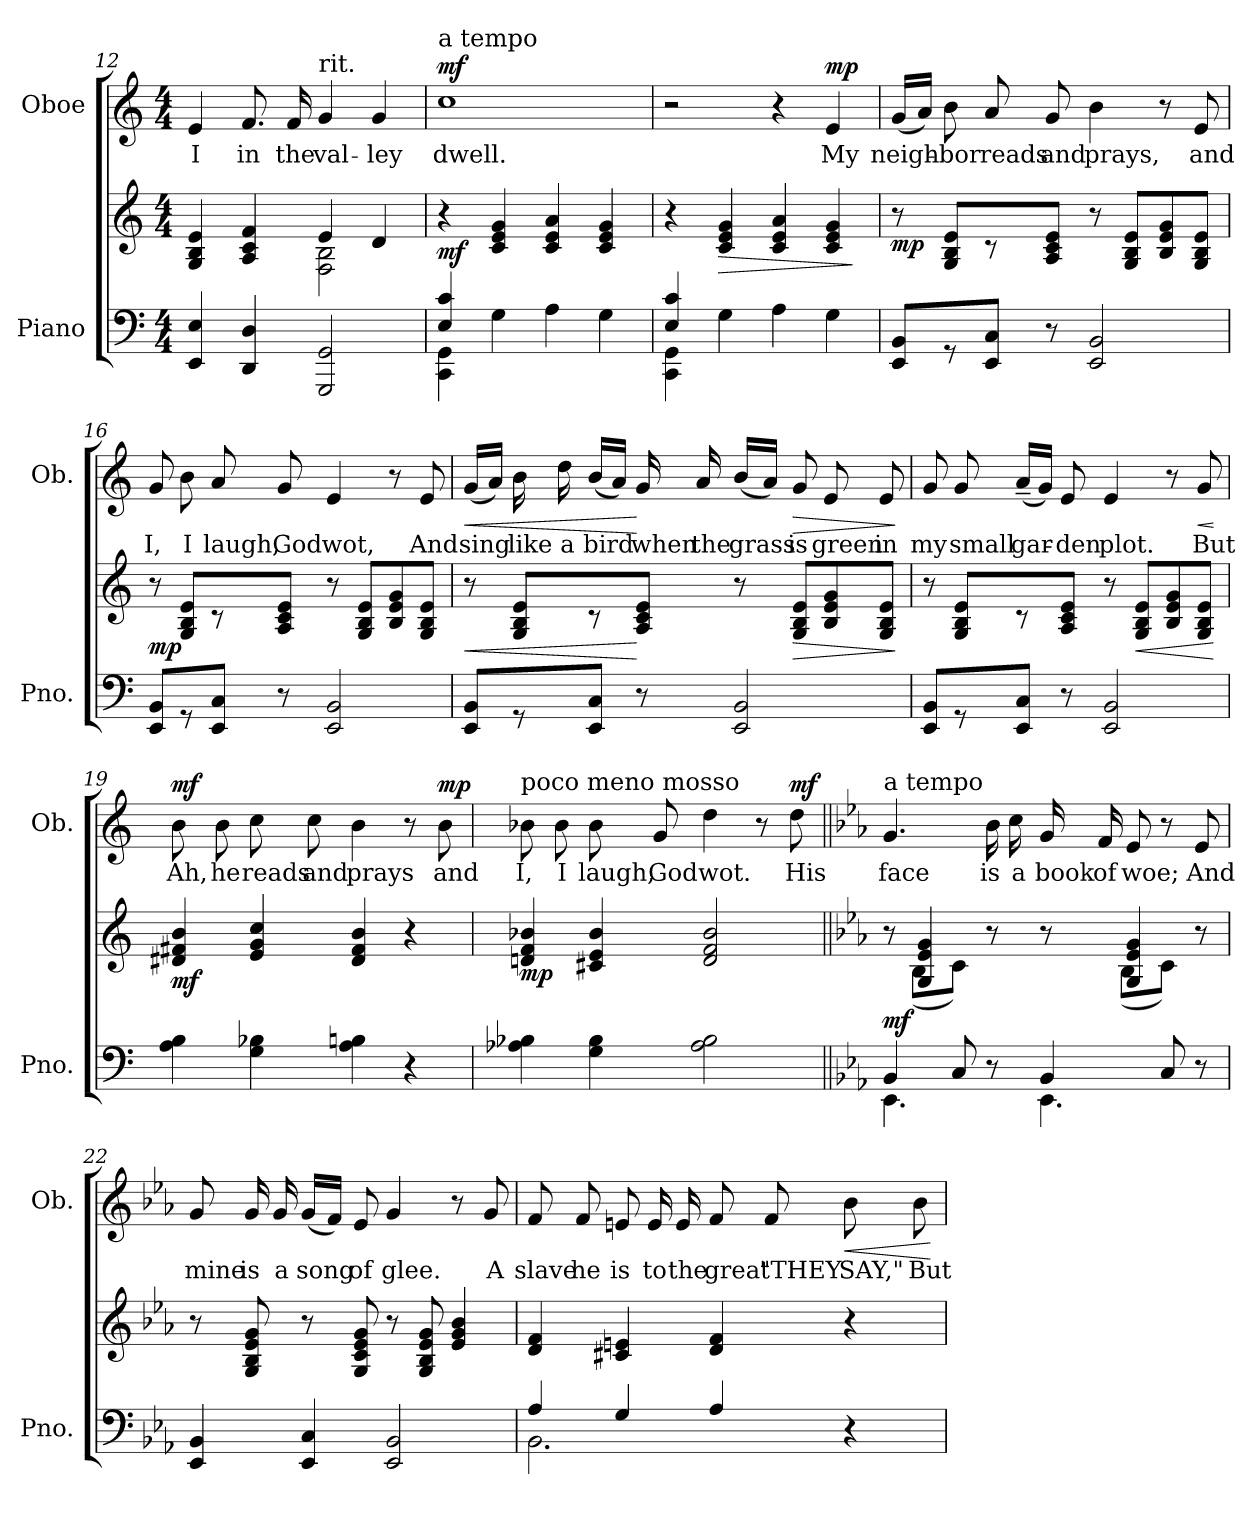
**kern	**kern	**dynam	**kern	**text	**dynam
*part2	*part2	*part2	*part1	*part1	*part1
*staff3	*staff2	*staff2/3	*staff1	*staff1	*staff1
*I"Piano	*	*	*I"Oboe	*	*
*I'Pno.	*	*	*I'Ob.	*	*
*clefF4	*clefG2	*	*clefG2	*	*
*k[]	*k[]	*	*k[]	*	*
*M4/4	*M4/4	*	*M4/4	*	*
=12	=12	=12	=12	=12	=12
*	*^	*	*	*	*
!	!	!	!	!	!LO:LY:b	!
4EE/ 4E/	4G/ 4B/ 4e/	2ryy	.	4e/	I	.
!	!	!	!	!	!LO:LY:b	!
4DD/ 4D/	4A/ 4c/ 4f/	.	.	8.f/	in	.
!	!	!	!	!	!LO:LY:b	!
.	.	.	.	16f/	the	.
!	!	!	!	!LO:TX:a:t=rit.	!	!
!	!	!	!	!	!LO:LY:b	!
2GGG/ 2GG/	4e/	2F\ 2B\	.	4g/	val-	.
!	!	!	!	!	!LO:LY:b	!
.	4d/	.	.	4g/	-ley	.
*	*v	*v	*	*	*	*
=13	=13	=13	=13	=13	=13
*^	*	*	*	*	*
!	!	!	!	!LO:TX:a:t=a tempo	!	!
!	!	!	!LO:DY:b	!	!LO:LY:b	!LO:DY:a
4E/ 4c/	4CC\ 4GG\	4r	mf	1cc	dwell.	mf
4G\	2.ryy	4c/ 4e/ 4g/	.	.	.	.
4A\	.	4c/ 4e/ 4a/	.	.	.	.
4G\	.	4c/ 4e/ 4g/	.	.	.	.
=14	=14	=14	=14	=14	=14	=14
4E/ 4c/	4CC\ 4GG\	4r	.	2r	.	.
!	!	!	!LO:HP:b	!	!	!
4G\	2.ryy	4c/ 4e/ 4g/	>	.	.	.
4A\	.	4c/ 4e/ 4a/	.	4r	.	.
!	!	!	!	!	!LO:LY:b	!LO:DY:a
4G\	.	4c/ 4e/ 4g/	.	4e/	My	mp
*v	*v	*	*	*	*	*
.	.	]	.	.	.
!!LO:LB:g=z
=15	=15	=15	=15	=15	=15
!	!	!LO:DY:b	!	!LO:LY:b	!
8EE/ 8BB/L	8r	mp	(16g/LL	neigh-	.
.	.	.	16a/JJ)	.	.
!	!	!	!	!LO:LY:b	!
8r	8G/ 8B/ 8e/L	.	8b\	-bor	.
!	!	!	!	!LO:LY:b	!
8EE/ 8C/J	8r	.	8a/	reads	.
!	!	!	!	!LO:LY:b	!
8r	8A/ 8c/ 8e/J	.	8g/	and	.
!	!	!	!	!LO:LY:b	!
2EE/ 2BB/	8r	.	4b\	prays,	.
.	8G/ 8B/ 8e/L	.	.	.	.
.	8B/ 8e/ 8g/	.	8r	.	.
!	!	!	!	!LO:LY:b	!
.	8G/ 8B/ 8e/J	.	8e/	and	.
=16	=16	=16	=16	=16	=16
!	!	!LO:DY:b	!	!LO:LY:b	!
8EE/ 8BB/L	8r	mp	8g/	I,	.
!	!	!	!	!LO:LY:b	!
8r	8G/ 8B/ 8e/L	.	8b\	I	.
!	!	!	!	!LO:LY:b	!
8EE/ 8C/J	8r	.	8a/	laugh,	.
!	!	!	!	!LO:LY:b	!
8r	8A/ 8c/ 8e/J	.	8g/	God	.
!	!	!	!	!LO:LY:b	!
2EE/ 2BB/	8r	.	4e/	wot,	.
.	8G/ 8B/ 8e/L	.	.	.	.
.	8B/ 8e/ 8g/	.	8r	.	.
!	!	!	!	!LO:LY:b	!
.	8G/ 8B/ 8e/J	.	8e/	And	.
!!LO:LB:g=z
=17	=17	=17	=17	=17	=17
!	!	!LO:HP:b	!	!LO:LY:b	!LO:HP:b
8EE/ 8BB/L	8r	<	(16g/LL	sing	<
.	.	.	16a/JJ)	.	.
!	!	!	!	!LO:LY:b	!
8r	8G/ 8B/ 8e/L	.	16b\	like	.
!	!	!	!	!LO:LY:b	!
.	.	.	16dd\	a	.
!	!	!	!	!LO:LY:b	!
8EE/ 8C/J	8r	.	(16b/LL	bird	.
.	.	.	16a/JJ)	.	.
!	!	!	!	!LO:LY:b	!
8r	8A/ 8c/ 8e/J	[	16g/	when	[
!	!	!	!	!LO:LY:b	!
.	.	.	16a/	the	.
!	!	!	!	!LO:LY:b	!
2EE/ 2BB/	8r	.	(16b/LL	grass	.
.	.	.	16a/JJ)	.	.
!	!	!LO:HP:b	!	!LO:LY:b	!LO:HP:b
.	8G/ 8B/ 8e/L	>	8g/	is	>
!	!	!	!	!LO:LY:b	!
.	8B/ 8e/ 8g/	.	8e/	green	.
!	!	!	!	!LO:LY:b	!
.	8G/ 8B/ 8e/J	.	8e/	in	.
.	.	]	.	.	]
=18	=18	=18	=18	=18	=18
!	!	!	!	!LO:LY:b	!
8EE/ 8BB/L	8r	.	8g/	my	.
!	!	!	!	!LO:LY:b	!
8r	8G/ 8B/ 8e/L	.	8g/	small	.
!	!	!	!	!LO:LY:b	!
8EE/ 8C/J	8r	.	(16a~/LL	gar-	.
.	.	.	16g/JJ)	.	.
!	!	!	!	!LO:LY:b	!
8r	8A/ 8c/ 8e/J	.	8e/	-den	.
!	!	!	!	!LO:LY:b	!
2EE/ 2BB/	8r	.	4e/	plot.	.
!	!	!LO:HP:b	!	!	!
.	8G/ 8B/ 8e/L	<	.	.	.
.	8B/ 8e/ 8g/	.	8r	.	.
!	!	!	!	!LO:LY:b	!LO:HP:b
.	8G/ 8B/ 8e/J	.	8g/	But	<
.	.	[	.	.	[
!!LO:LB:g=z
=19	=19	=19	=19	=19	=19
!	!	!LO:DY:b	!	!LO:LY:b	!LO:DY:a
4A\ 4B\	4d#X/ 4f#X/ 4b/	mf	8b\	Ah,	mf
!	!	!	!	!LO:LY:b	!
.	.	.	8b\	he	.
!	!	!	!	!LO:LY:b	!
4G\ 4B-X\	4e/ 4g/ 4cc/	.	8cc\	reads	.
!	!	!	!	!LO:LY:b	!
.	.	.	8cc\	and	.
!	!	!	!	!LO:LY:b	!
4A\ 4Bn\	4d#/ 4f#/ 4b/	.	4b\	prays	.
4r	4r	.	8r	.	.
!	!	!	!	!LO:LY:b	!LO:DY:a
.	.	.	8b\	and	mp
=20	=20	=20	=20	=20	=20
!	!	!	!LO:TX:a:t=poco meno mosso	!	!
!	!	!LO:DY:b	!	!LO:LY:b	!
4A-X\ 4B-X\	4dn/ 4f/ 4b-X/	mp	8b-X\	I,	.
!	!	!	!	!LO:LY:b	!
.	.	.	8b-\	I	.
!	!	!	!	!LO:LY:b	!
4G\ 4B-\	4c#X/ 4e/ 4b-/	.	8b-\	laugh,	.
!	!	!	!	!LO:LY:b	!
.	.	.	8g/	God	.
!	!	!	!	!LO:LY:b	!
2A-\ 2B-\	2d/ 2f/ 2b-/	.	4dd\	wot.	.
.	.	.	8r	.	.
!	!	!	!	!LO:LY:b	!LO:DY:a
.	.	.	8dd\	His	mf
!!LO:PB:g=z
=21||	=21||	=21||	=21||	=21||	=21||
*k[b-e-a-]	*k[b-e-a-]	*	*k[b-e-a-]	*	*
*^	*^	*	*	*	*
!	!	!	!	!	!LO:TX:a:t=a tempo	!	!
!	!	!	!	!LO:DY:b	!	!LO:LY:b	!
4BB-/	4.EE-\	8r	8ryy	mf	4.g/	face	.
.	.	4G/ 4e-/ 4g/	(8B-\L	.	.	.	.
8C/	.	.	8c\J)	.	.	.	.
!	!	!	!	!	!	!LO:LY:b	!
8r	8ryy	8r	4ryy	.	16b-\	is	.
!	!	!	!	!	!	!LO:LY:b	!
.	.	.	.	.	16cc\	a	.
!	!	!	!	!	!	!LO:LY:b	!
4BB-/	4.EE-\	8r	.	.	16g/	book	.
!	!	!	!	!	!	!LO:LY:b	!
.	.	.	.	.	16f/	of	.
!	!	!	!	!	!	!LO:LY:b	!
.	.	4G/ 4e-/ 4g/	(8B-\L	.	8e-/	woe;	.
8C/	.	.	8c\J)	.	8r	.	.
!	!	!	!	!	!	!LO:LY:b	!
8r	8ryy	8r	8ryy	.	8e-/	And	.
=22	=22	=22	=22	=22	=22	=22	=22
!	!	!	!	!	!	!LO:LY:b	!
*v	*v	*	*	*	*	*	*
*	*v	*v	*	*	*	*
4EE-/ 4BB-/	8r	.	8g/	mine	.
!	!	!	!	!LO:LY:b	!
.	8G/ 8B-/ 8e-/ 8g/	.	16g/	is	.
!	!	!	!	!LO:LY:b	!
.	.	.	16g/	a	.
!	!	!	!	!LO:LY:b	!
4EE-/ 4C/	8r	.	(16g/LL	song	.
.	.	.	16f/JJ)	.	.
!	!	!	!	!LO:LY:b	!
.	8G/ 8c/ 8e-/ 8g/	.	8e-/	of	.
!	!	!	!	!LO:LY:b	!
2EE-/ 2BB-/	8r	.	4g/	glee.	.
.	8G/ 8B-/ 8e-/ 8g/	.	.	.	.
.	4e-/ 4g/ 4b-/	.	8r	.	.
!	!	!	!	!LO:LY:b	!
.	.	.	8g/	A	.
!!LO:LB:g=z
=23	=23	=23	=23	=23	=23
*^	*	*	*	*	*
!	!	!	!	!	!LO:LY:b	!
4A-/	2.BB-\	4d/ 4f/	.	8f/	slave	.
!	!	!	!	!	!LO:LY:b	!
.	.	.	.	8f/	he	.
!	!	!	!	!	!LO:LY:b	!
4G/	.	4c#X/ 4en/	.	8en/	is	.
!	!	!	!	!	!LO:LY:b	!
.	.	.	.	16e/	to	.
!	!	!	!	!	!LO:LY:b	!
.	.	.	.	16e/	the	.
!	!	!	!	!	!LO:LY:b	!
4A-/	.	4d/ 4f/	.	8f/	great	.
!	!	!	!	!	!LO:LY:b	!
.	.	.	.	8f/	"THEY	.
!	!	!	!	!	!LO:LY:b	!LO:HP:b
4r	4ryy	4r	.	8b-\	SAY,"	<
!	!	!	!	!	!LO:LY:b	!
.	.	.	.	8b-\	But	.
*v	*v	*	*	*	*	*
.	.	.	.	.	[
=	=	=	=	=	=
*-	*-	*-	*-	*-	*-
